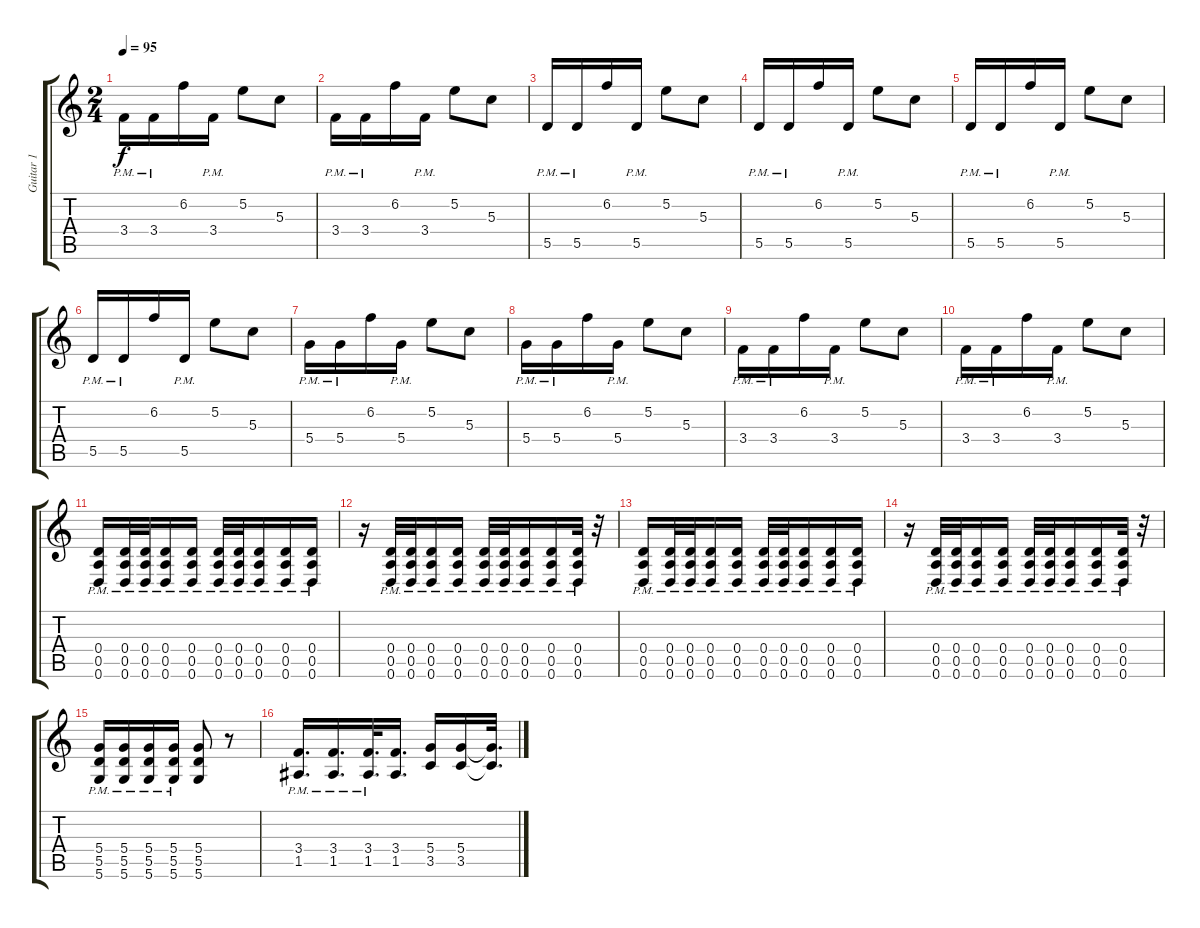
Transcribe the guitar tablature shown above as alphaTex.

\track ("Guitar 1" "Guitar 1") {instrument distortionguitar}
\staff {score tabs}
\tuning (E4 B3 G3 D3 A2 D2) {hide}
\ts (2 4)
\tempo 95
\clef g2
\ks c
3.4{pm}.16{dy f} 3.4{pm}.16 6.2.16 3.4{pm}.16 5.2.8 5.3.8 |
3.4{pm}.16 3.4{pm}.16 6.2.16 3.4{pm}.16 5.2.8 5.3.8 |
5.5{pm}.16 5.5{pm}.16 6.2.16 5.5{pm}.16 5.2.8 5.3.8 |
5.5{pm}.16 5.5{pm}.16 6.2.16 5.5{pm}.16 5.2.8 5.3.8 |
5.5{pm}.16 5.5{pm}.16 6.2.16 5.5{pm}.16 5.2.8 5.3.8 |
5.5{pm}.16 5.5{pm}.16 6.2.16 5.5{pm}.16 5.2.8 5.3.8 |
5.4{pm}.16 5.4{pm}.16 6.2.16 5.4{pm}.16 5.2.8 5.3.8 |
5.4{pm}.16 5.4{pm}.16 6.2.16 5.4{pm}.16 5.2.8 5.3.8 |
3.4{pm}.16 3.4{pm}.16 6.2.16 3.4{pm}.16 5.2.8 5.3.8 |
3.4{pm}.16 3.4{pm}.16 6.2.16 3.4{pm}.16 5.2.8 5.3.8 |
(0.4{pm} 0.5{pm} 0.6{pm}).16 (0.4{pm} 0.5{pm} 0.6{pm}).32 (0.4{pm} 0.5{pm} 0.6{pm}).32 (0.4{pm} 0.5{pm} 0.6{pm}).16 (0.4{pm} 0.5{pm} 0.6{pm}).16 (0.4{pm} 0.5{pm} 0.6{pm}).32 (0.4{pm} 0.5{pm} 0.6{pm}).32 (0.4{pm} 0.5{pm} 0.6{pm}).16 (0.4{pm} 0.5{pm} 0.6{pm}).16 (0.4{pm} 0.5{pm} 0.6{pm}).16 |
r.16 (0.4{pm} 0.5{pm} 0.6{pm}).32 (0.4{pm} 0.5{pm} 0.6{pm}).32 (0.4{pm} 0.5{pm} 0.6{pm}).16 (0.4{pm} 0.5{pm} 0.6{pm}).16 (0.4{pm} 0.5{pm} 0.6{pm}).32 (0.4{pm} 0.5{pm} 0.6{pm}).32 (0.4{pm} 0.5{pm} 0.6{pm}).16 (0.4{pm} 0.5{pm} 0.6{pm}).16 (0.4{pm} 0.5{pm} 0.6{pm}).32 r.32 |
(0.4{pm} 0.5{pm} 0.6{pm}).16 (0.4{pm} 0.5{pm} 0.6{pm}).32 (0.4{pm} 0.5{pm} 0.6{pm}).32 (0.4{pm} 0.5{pm} 0.6{pm}).16 (0.4{pm} 0.5{pm} 0.6{pm}).16 (0.4{pm} 0.5{pm} 0.6{pm}).32 (0.4{pm} 0.5{pm} 0.6{pm}).32 (0.4 0.5{pm} 0.6{pm}).16 (0.4{pm} 0.5{pm} 0.6{pm}).16 (0.4{pm} 0.5{pm} 0.6{pm}).16 |
r.16 (0.4{pm} 0.5{pm} 0.6{pm}).32 (0.4{pm} 0.5{pm} 0.6{pm}).32 (0.4{pm} 0.5{pm} 0.6{pm}).16 (0.4{pm} 0.5{pm} 0.6{pm}).16 (0.4{pm} 0.5{pm} 0.6{pm}).32 (0.4{pm} 0.5{pm} 0.6{pm}).32 (0.4{pm} 0.5{pm} 0.6{pm}).16 (0.4{pm} 0.5{pm} 0.6{pm}).16 (0.4{pm} 0.5{pm} 0.6{pm}).32 r.32 |
(5.4{pm} 5.5{pm} 5.6{pm}).16 (5.4{pm} 5.5{pm} 5.6{pm}).16 (5.4{pm} 5.5{pm} 5.6{pm}).16 (5.4{pm} 5.5{pm} 5.6{pm}).16 (5.4 5.5 5.6).8 r.8 |
(3.4{pm} 1.5{pm}).16{d} (3.4{pm} 1.5{pm}).16{d} (3.4{pm} 1.5{pm}).32{d} (3.4 1.5).16{d} (5.4 3.5).16 (5.4 3.5).16 (5.4{t} 3.5{t}).32{d}
